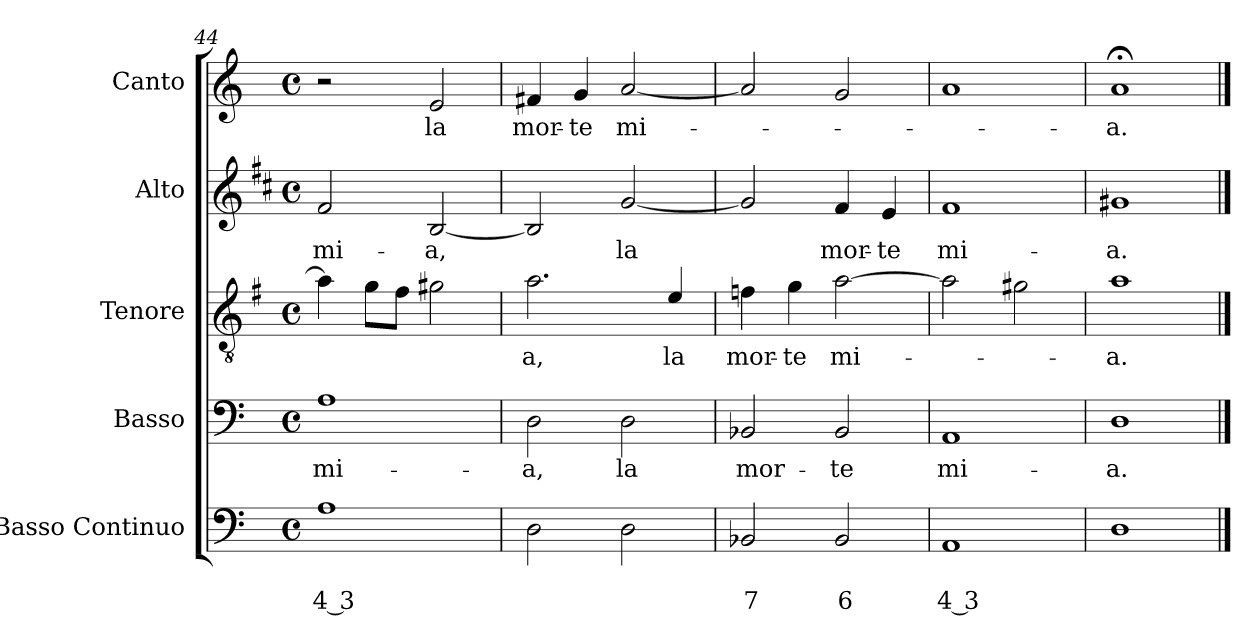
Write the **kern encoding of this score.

**kern	**text	**text	**kern	**text	**kern	**text	**kern	**text	**kern	**text
*part5	*part5	*part5	*part4	*part4	*part3	*part3	*part2	*part2	*part1	*part1
*staff5	*staff5	*staff5	*staff4	*staff4	*staff3	*staff3	*staff2	*staff2	*staff1	*staff1
*I"Basso Continuo	*	*	*I"Basso	*	*I"Tenore	*	*I"Alto	*	*I"Canto	*
*I'BC	*	*	*I'B	*	*I'T	*	*I'A	*	*I'C	*
*clefF4	*	*	*clefF4	*	*clefGv2	*	*clefG2	*	*clefG2	*
*	*	*	*	*	*ITrd4c7	*	*ITrd1c2	*	*	*
*k[]	*	*	*k[]	*	*k[]	*	*k[]	*	*k[]	*
*C:	*	*	*C:	*	*C:	*	*C:	*	*C:	*
*M4/4	*	*	*M4/4	*	*M4/4	*	*M4/4	*	*M4/4	*
*met(c)	*	*	*met(c)	*	*met(c)	*	*met(c)	*	*met(c)	*
=44	=44	=44	=44	=44	=44	=44	=44	=44	=44	=44
!	!	!LO:LY:b	!	!	!	!	!	!	!	!
!	!	!	!	!LO:LY:b	!	!	!	!	!	!
!	!	!	!	!	!	!	!	!LO:LY:b	!	!
1A	.	4 3	1A	mi-	4d\]	.	2e/	mi-	2r	.
.	.	.	.	.	8c\L	.	.	.	.	.
.	.	.	.	.	8B\J	.	.	.	.	.
!	!	!	!	!	!	!	!	!LO:LY:b	!	!
!	!	!	!	!	!	!	!	!	!	!LO:LY:b
.	.	.	.	.	2c#X\	.	[2A/	-a,	2e/	la
=45	=45	=45	=45	=45	=45	=45	=45	=45	=45	=45
!	!	!	!	!LO:LY:b	!	!	!	!	!	!
!	!	!	!	!	!	!LO:LY:b	!	!	!	!
!	!	!	!	!	!	!	!	!	!	!LO:LY:b
2D\	.	.	2D\	-a,	2.d\	-a,	2A/]	.	4f#X/	mor-
!	!	!	!	!	!	!	!	!	!	!LO:LY:b
.	.	.	.	.	.	.	.	.	4g/	-te
!	!	!	!	!LO:LY:b	!	!	!	!	!	!
!	!	!	!	!	!	!	!	!LO:LY:b	!	!
!	!	!	!	!	!	!	!	!	!	!LO:LY:b
2D\	.	.	2D\	la	.	.	[2f/	la	[2a/	mi-
!	!	!	!	!	!	!LO:LY:b	!	!	!	!
.	.	.	.	.	4A/	la	.	.	.	.
=46	=46	=46	=46	=46	=46	=46	=46	=46	=46	=46
!	!	!LO:LY:b	!	!	!	!	!	!	!	!
!	!	!	!	!LO:LY:b	!	!	!	!	!	!
!	!	!	!	!	!	!LO:LY:b	!	!	!	!
2BB-X/	.	7	2BB-X/	mor-	4B-X\	mor-	2f/]	.	2a/]	.
!	!	!	!	!	!	!LO:LY:b	!	!	!	!
.	.	.	.	.	4c\	-te	.	.	.	.
!	!	!LO:LY:b	!	!	!	!	!	!	!	!
!	!	!	!	!LO:LY:b	!	!	!	!	!	!
!	!	!	!	!	!	!LO:LY:b	!	!	!	!
!	!	!	!	!	!	!	!	!LO:LY:b	!	!
2BB-/	.	6	2BB-/	-te	[2d\	mi-	4e/	mor-	2g/	.
!	!	!	!	!	!	!	!	!LO:LY:b	!	!
.	.	.	.	.	.	.	4d/	-te	.	.
=47	=47	=47	=47	=47	=47	=47	=47	=47	=47	=47
!	!	!LO:LY:b	!	!	!	!	!	!	!	!
!	!	!	!	!LO:LY:b	!	!	!	!	!	!
!	!	!	!	!	!	!	!	!LO:LY:b	!	!
1AA	.	4 3	1AA	mi-	2d\]	.	1e	mi-	1a	.
.	.	.	.	.	2c#X\	.	.	.	.	.
=48	=48	=48	=48	=48	=48	=48	=48	=48	=48	=48
!	!	!	!	!LO:LY:b	!	!	!	!	!	!
!	!	!	!	!	!	!LO:LY:b	!	!	!	!
!	!	!	!	!	!	!	!	!LO:LY:b	!	!
!	!	!	!	!	!	!	!	!	!	!LO:LY:b
1D	.	.	1D	-a.	1d	-a.	1f#X	-a.	1a;<	-a.
==	==	==	==	==	==	==	==	==	==	==
*-	*-	*-	*-	*-	*-	*-	*-	*-	*-	*-
